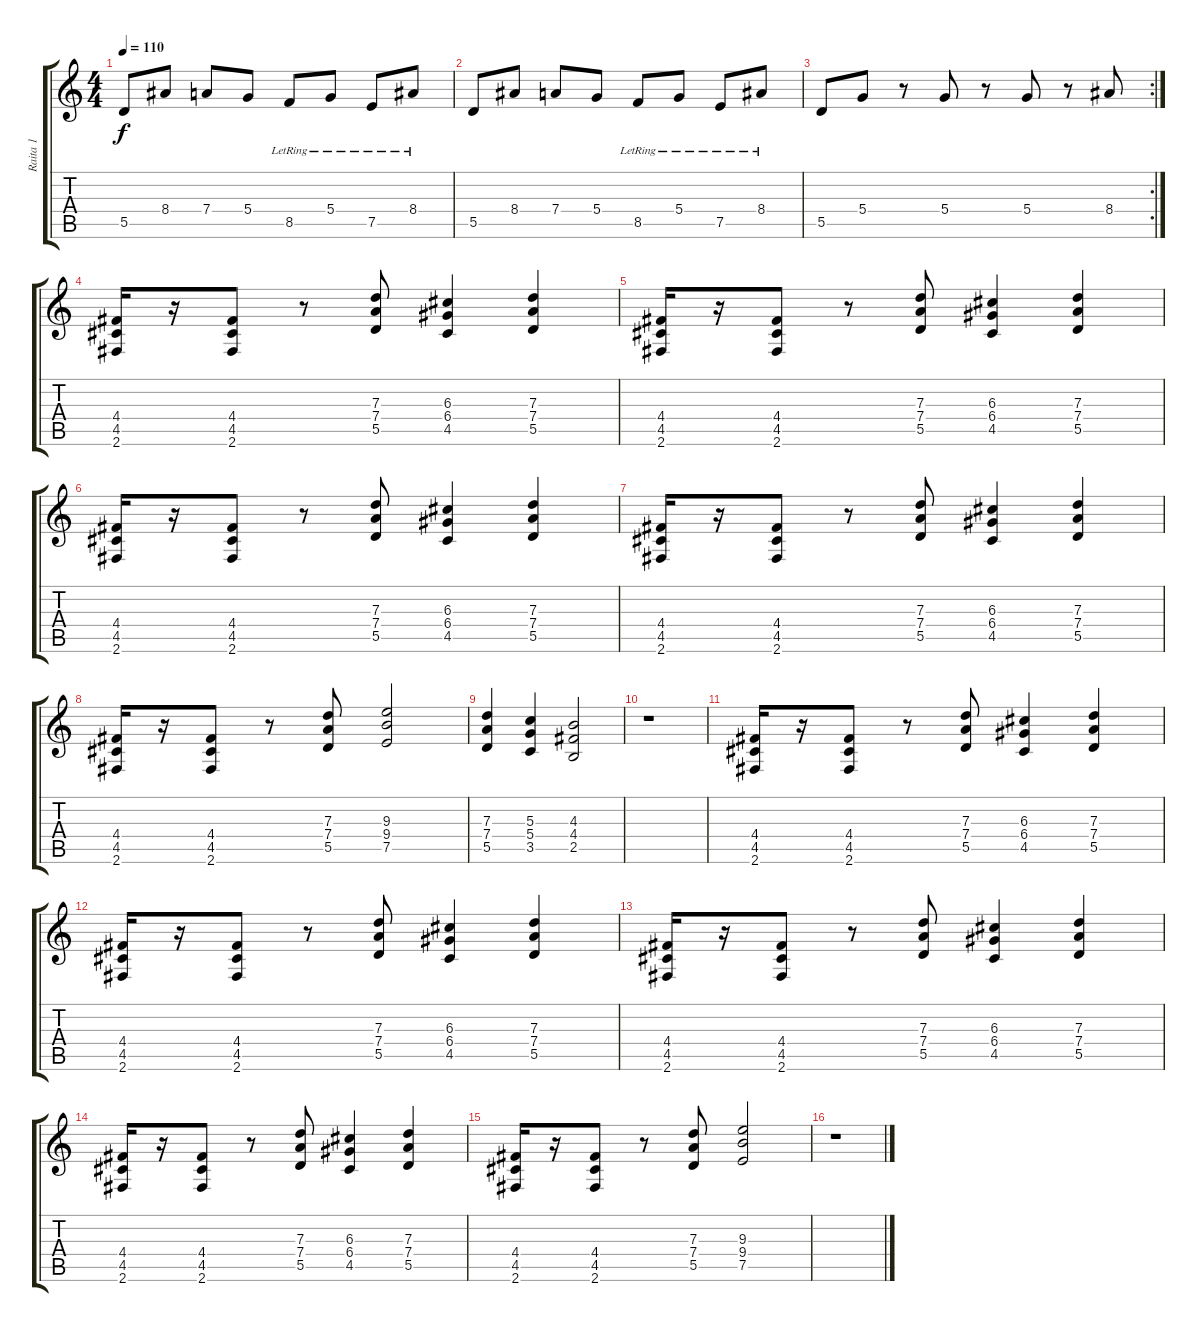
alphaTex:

\track ("Raita 1" "Raita 1") {instrument overdrivenguitar}
\staff {score tabs}
\tuning (E4 B3 G3 D3 A2 E2) {hide}
\ts (4 4)
\tempo 110
\clef g2
\ks c
5.5.8{dy f instrument overdrivenguitar} 8.4.8 7.4.8 5.4.8 8.5{lr}.8 5.4{lr}.8 7.5{lr}.8 8.4{lr}.8 |
5.5.8 8.4.8 7.4.8 5.4.8 8.5{lr}.8 5.4{lr}.8 7.5{lr}.8 8.4{lr}.8 |
\rc 2
5.5.8 5.4.8 r.8 5.4.8 r.8 5.4.8 r.8 8.4.8 |
(4.4 4.5 2.6).16 r.16 (4.4 4.5 2.6).8 r.8 (7.3 7.4 5.5).8 (6.3 6.4 4.5).4 (7.3 7.4 5.5).4 |
(4.4 4.5 2.6).16 r.16 (4.4 4.5 2.6).8 r.8 (7.3 7.4 5.5).8 (6.3 6.4 4.5).4 (7.3 7.4 5.5).4 |
(4.4 4.5 2.6).16 r.16 (4.4 4.5 2.6).8 r.8 (7.3 7.4 5.5).8 (6.3 6.4 4.5).4 (7.3 7.4 5.5).4 |
(4.4 4.5 2.6).16 r.16 (4.4 4.5 2.6).8 r.8 (7.3 7.4 5.5).8 (6.3 6.4 4.5).4 (7.3 7.4 5.5).4 |
(4.4 4.5 2.6).16 r.16 (4.4 4.5 2.6).8 r.8 (7.3 7.4 5.5).8 (9.3 9.4 7.5).2 |
(7.3 7.4 5.5).4 (5.3 5.4 3.5).4 (4.3 4.4 2.5).2 |
r.1 |
(4.4 4.5 2.6).16 r.16 (4.4 4.5 2.6).8 r.8 (7.3 7.4 5.5).8 (6.3 6.4 4.5).4 (7.3 7.4 5.5).4 |
(4.4 4.5 2.6).16 r.16 (4.4 4.5 2.6).8 r.8 (7.3 7.4 5.5).8 (6.3 6.4 4.5).4 (7.3 7.4 5.5).4 |
(4.4 4.5 2.6).16 r.16 (4.4 4.5 2.6).8 r.8 (7.3 7.4 5.5).8 (6.3 6.4 4.5).4 (7.3 7.4 5.5).4 |
(4.4 4.5 2.6).16 r.16 (4.4 4.5 2.6).8 r.8 (7.3 7.4 5.5).8 (6.3 6.4 4.5).4 (7.3 7.4 5.5).4 |
(4.4 4.5 2.6).16 r.16 (4.4 4.5 2.6).8 r.8 (7.3 7.4 5.5).8 (9.3 9.4 7.5).2 |
r.1
